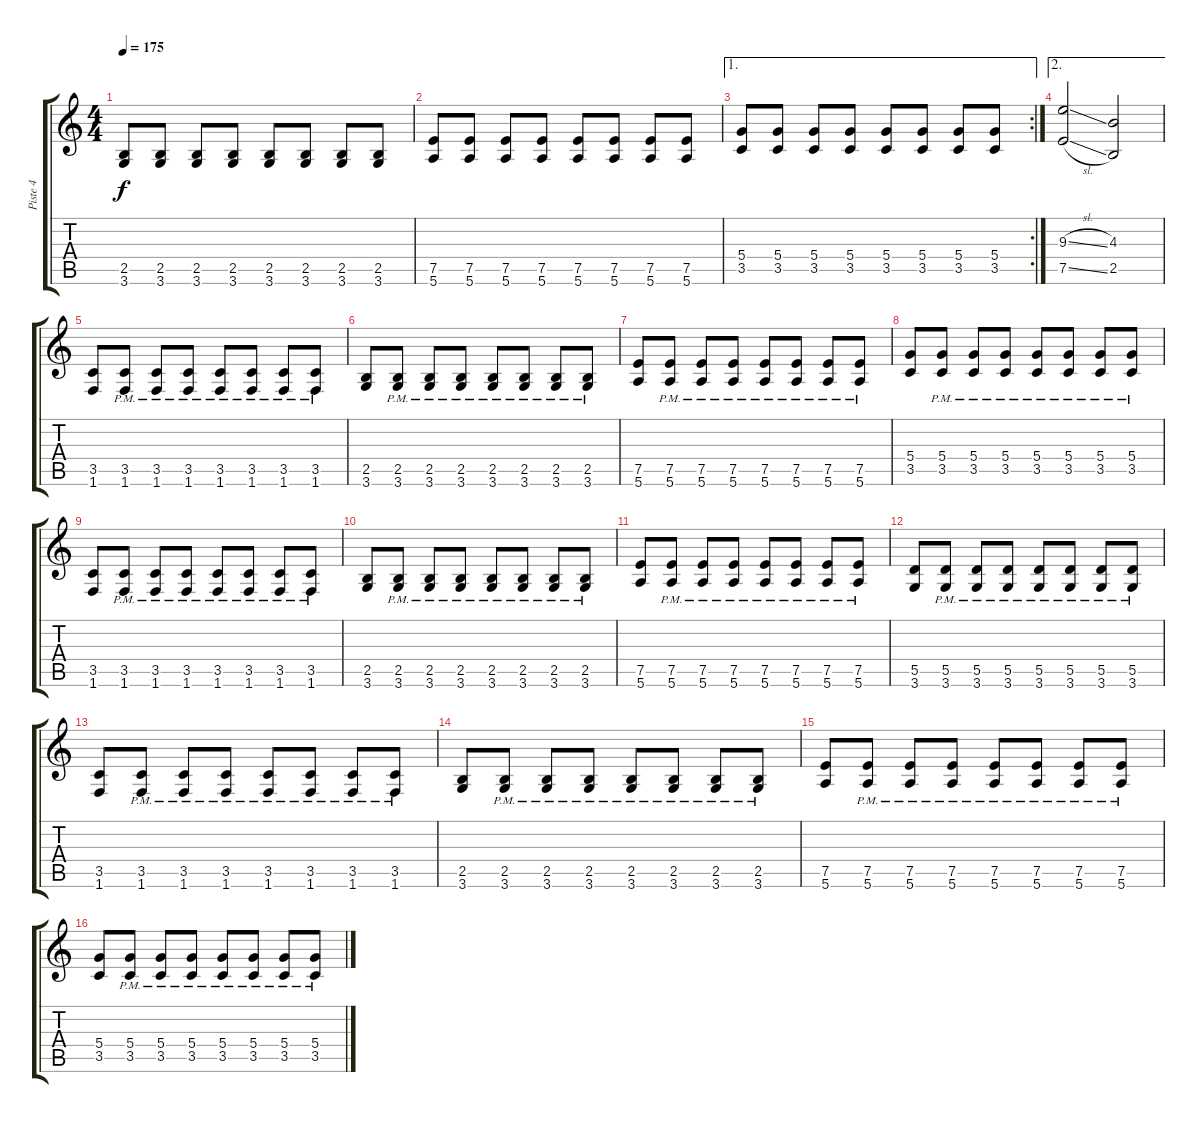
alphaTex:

\track ("Piste 4" "Piste 4") {instrument overdrivenguitar}
\staff {score tabs}
\tuning (E4 B3 G3 D3 A2 E2) {hide}
\ts (4 4)
\tempo 175
\clef g2
\ks c
(2.5 3.6).8{dy f} (2.5 3.6).8 (2.5 3.6).8 (2.5 3.6).8 (2.5 3.6).8 (2.5 3.6).8 (2.5 3.6).8 (2.5 3.6).8 |
(7.5 5.6).8 (7.5 5.6).8 (7.5 5.6).8 (7.5 5.6).8 (7.5 5.6).8 (7.5 5.6).8 (7.5 5.6).8 (7.5 5.6).8 |
\ae 1
\rc 2
(5.4 3.5).8 (5.4 3.5).8 (5.4 3.5).8 (5.4 3.5).8 (5.4 3.5).8 (5.4 3.5).8 (5.4 3.5).8 (5.4 3.5).8 |
\ae 2
(9.3{sl} 7.5{sl}).2 (4.3 2.5).2 |
(3.5 1.6).8 (3.5{pm} 1.6{pm}).8 (3.5{pm} 1.6{pm}).8 (3.5{pm} 1.6{pm}).8 (3.5{pm} 1.6{pm}).8 (3.5{pm} 1.6{pm}).8 (3.5{pm} 1.6{pm}).8 (3.5{pm} 1.6{pm}).8 |
(2.5 3.6).8 (2.5{pm} 3.6{pm}).8 (2.5{pm} 3.6{pm}).8 (2.5{pm} 3.6{pm}).8 (2.5{pm} 3.6{pm}).8 (2.5{pm} 3.6{pm}).8 (2.5{pm} 3.6{pm}).8 (2.5{pm} 3.6{pm}).8 |
(7.5 5.6).8 (7.5{pm} 5.6{pm}).8 (7.5{pm} 5.6{pm}).8 (7.5{pm} 5.6{pm}).8 (7.5{pm} 5.6{pm}).8 (7.5{pm} 5.6{pm}).8 (7.5{pm} 5.6{pm}).8 (7.5{pm} 5.6{pm}).8 |
(5.4 3.5).8 (5.4{pm} 3.5{pm}).8 (5.4{pm} 3.5{pm}).8 (5.4{pm} 3.5{pm}).8 (5.4{pm} 3.5{pm}).8 (5.4{pm} 3.5{pm}).8 (5.4{pm} 3.5{pm}).8 (5.4{pm} 3.5{pm}).8 |
(3.5 1.6).8 (3.5{pm} 1.6{pm}).8 (3.5{pm} 1.6{pm}).8 (3.5{pm} 1.6{pm}).8 (3.5{pm} 1.6{pm}).8 (3.5{pm} 1.6{pm}).8 (3.5{pm} 1.6{pm}).8 (3.5{pm} 1.6{pm}).8 |
(2.5 3.6).8 (2.5{pm} 3.6{pm}).8 (2.5{pm} 3.6{pm}).8 (2.5{pm} 3.6{pm}).8 (2.5{pm} 3.6{pm}).8 (2.5{pm} 3.6{pm}).8 (2.5{pm} 3.6{pm}).8 (2.5{pm} 3.6{pm}).8 |
(7.5 5.6).8 (7.5{pm} 5.6{pm}).8 (7.5{pm} 5.6{pm}).8 (7.5{pm} 5.6{pm}).8 (7.5{pm} 5.6{pm}).8 (7.5{pm} 5.6{pm}).8 (7.5{pm} 5.6{pm}).8 (7.5{pm} 5.6{pm}).8 |
(5.5 3.6).8 (5.5{pm} 3.6{pm}).8 (5.5{pm} 3.6{pm}).8 (5.5{pm} 3.6{pm}).8 (5.5{pm} 3.6{pm}).8 (5.5{pm} 3.6{pm}).8 (5.5{pm} 3.6{pm}).8 (5.5{pm} 3.6{pm}).8 |
(3.5 1.6).8 (3.5{pm} 1.6{pm}).8 (3.5{pm} 1.6{pm}).8 (3.5{pm} 1.6{pm}).8 (3.5{pm} 1.6{pm}).8 (3.5{pm} 1.6{pm}).8 (3.5{pm} 1.6{pm}).8 (3.5{pm} 1.6{pm}).8 |
(2.5 3.6).8 (2.5{pm} 3.6{pm}).8 (2.5{pm} 3.6{pm}).8 (2.5{pm} 3.6{pm}).8 (2.5{pm} 3.6{pm}).8 (2.5{pm} 3.6{pm}).8 (2.5{pm} 3.6{pm}).8 (2.5{pm} 3.6{pm}).8 |
(7.5 5.6).8 (7.5{pm} 5.6{pm}).8 (7.5{pm} 5.6{pm}).8 (7.5{pm} 5.6{pm}).8 (7.5{pm} 5.6{pm}).8 (7.5{pm} 5.6{pm}).8 (7.5{pm} 5.6{pm}).8 (7.5{pm} 5.6{pm}).8 |
(5.4 3.5).8 (5.4{pm} 3.5{pm}).8 (5.4{pm} 3.5{pm}).8 (5.4{pm} 3.5{pm}).8 (5.4{pm} 3.5{pm}).8 (5.4{pm} 3.5{pm}).8 (5.4{pm} 3.5{pm}).8 (5.4{pm} 3.5{pm}).8
